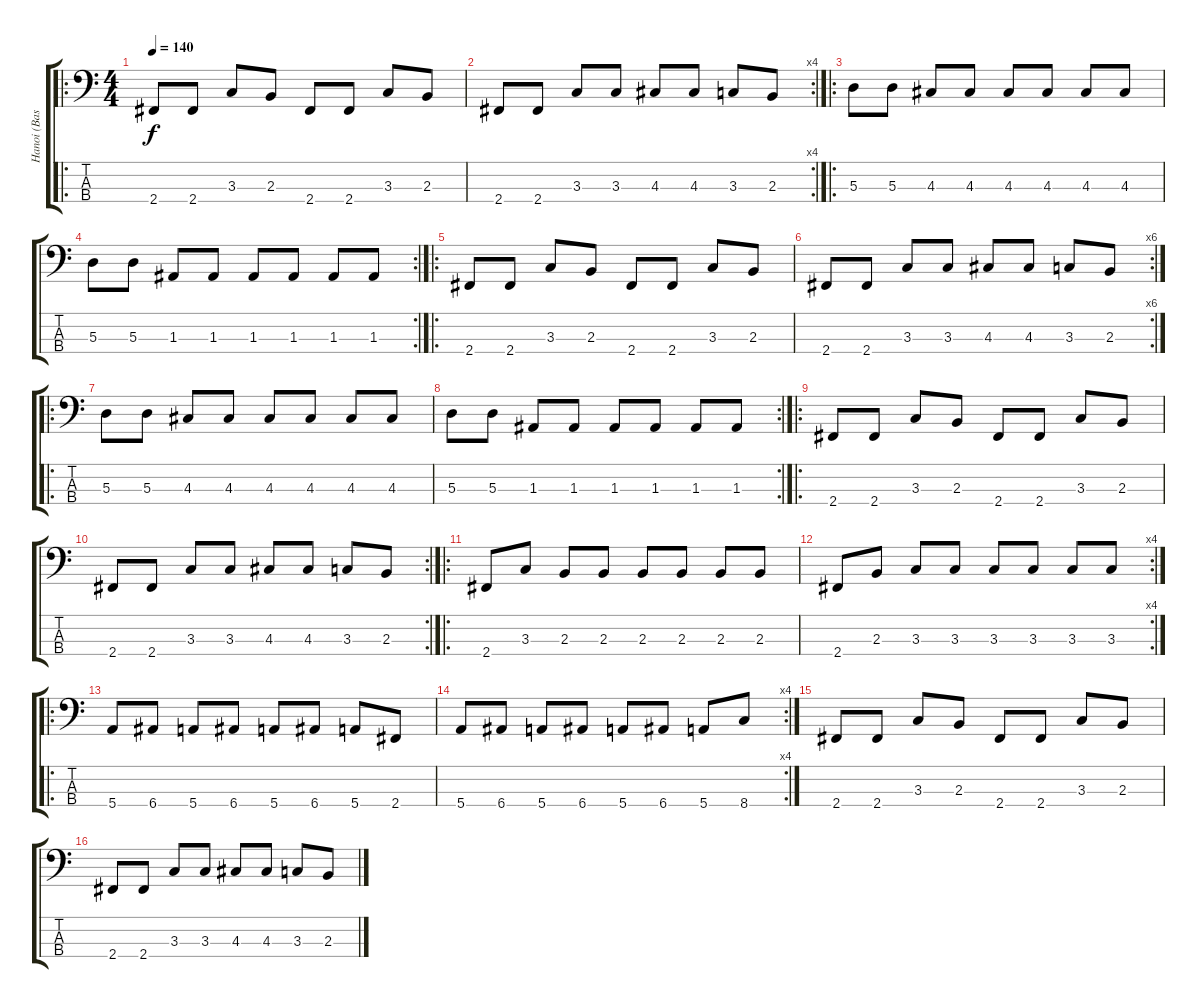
\track ("Hanoi (Bass)" "Hanoi (Bas") {instrument electricbassfinger}
\staff {score tabs}
\tuning (G2 D2 A1 E1) {hide}
\ro
\ts (4 4)
\tempo 140
\clef f4
\ks c
2.4.8{dy f instrument electricbassfinger} 2.4.8 3.3.8 2.3.8 2.4.8 2.4.8 3.3.8 2.3.8 |
\rc 4
2.4.8 2.4.8 3.3.8 3.3.8 4.3.8 4.3.8 3.3.8 2.3.8 |
\ro
5.3.8 5.3.8 4.3.8 4.3.8 4.3.8 4.3.8 4.3.8 4.3.8 |
\rc 2
5.3.8 5.3.8 1.3.8 1.3.8 1.3.8 1.3.8 1.3.8 1.3.8 |
\ro
2.4.8 2.4.8 3.3.8 2.3.8 2.4.8 2.4.8 3.3.8 2.3.8 |
\rc 6
2.4.8 2.4.8 3.3.8 3.3.8 4.3.8 4.3.8 3.3.8 2.3.8 |
\ro
5.3.8 5.3.8 4.3.8 4.3.8 4.3.8 4.3.8 4.3.8 4.3.8 |
\rc 2
5.3.8 5.3.8 1.3.8 1.3.8 1.3.8 1.3.8 1.3.8 1.3.8 |
\ro
2.4.8 2.4.8 3.3.8 2.3.8 2.4.8 2.4.8 3.3.8 2.3.8 |
\rc 2
2.4.8 2.4.8 3.3.8 3.3.8 4.3.8 4.3.8 3.3.8 2.3.8 |
\ro
2.4.8 3.3.8 2.3.8 2.3.8 2.3.8 2.3.8 2.3.8 2.3.8 |
\rc 4
2.4.8 2.3.8 3.3.8 3.3.8 3.3.8 3.3.8 3.3.8 3.3.8 |
\ro
5.4.8 6.4.8 5.4.8 6.4.8 5.4.8 6.4.8 5.4.8 2.4.8 |
\rc 4
5.4.8 6.4.8 5.4.8 6.4.8 5.4.8 6.4.8 5.4.8 8.4.8 |
2.4.8 2.4.8 3.3.8 2.3.8 2.4.8 2.4.8 3.3.8 2.3.8 |
2.4.8 2.4.8 3.3.8 3.3.8 4.3.8 4.3.8 3.3.8 2.3.8
